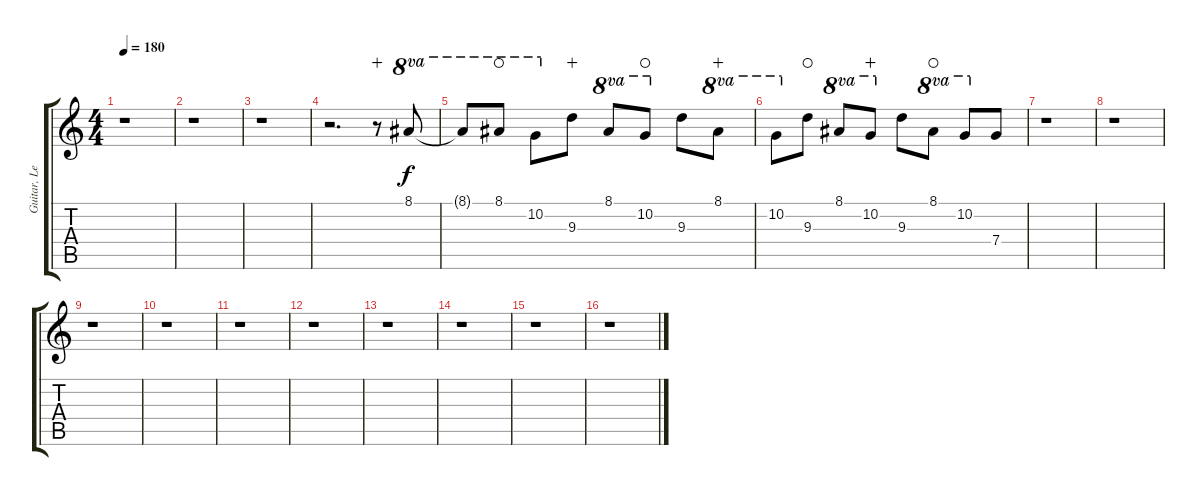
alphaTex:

\track ("Guitar, Lead Overdub" "Guitar, Le") {instrument distortionguitar}
\staff {score tabs}
\tuning (D4 A3 F3 C3 G2 D2) {hide}
\ts (4 4)
\tempo 180
\clef g2
\ks c
r.1{dy f} |
r.1 |
r.1 |
r.2{d} r.8{wahc} 8.1.8{ot 8va} |
8.1{t}.8{ot 8va} 8.1.8{ot 8va waho} 10.2.8{ot 8va} 9.3.8{wahc} 8.1.8{ot 8va} 10.2.8{ot 8va waho} 9.3.8 8.1.8{ot 8va wahc} |
10.2.8{ot 8va} 9.3.8{waho} 8.1.8{ot 8va} 10.2.8{ot 8va wahc} 9.3.8 8.1.8{ot 8va waho} 10.2.8{ot 8va} 7.4.8 |
r.1 |
r.1 |
r.1 |
r.1 |
r.1 |
r.1 |
r.1 |
r.1 |
r.1 |
r.1
